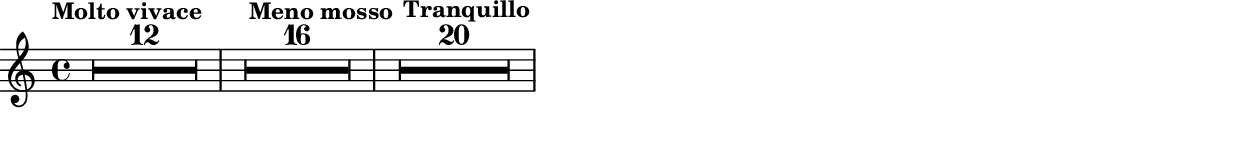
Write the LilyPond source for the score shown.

%% Generated by lilypond-book.py
%% Options: [exampleindent=10.16\mm,fragment,indent=0\mm,line-width=160\mm,quote,relative=0]
\include "lilypond-book-preamble.ly"


% ****************************************************************
% Start cut-&-pastable-section
% ****************************************************************



\paper {
  indent = 0\mm
  line-width = 160\mm
  % offset the left padding, also add 1mm as lilypond creates cropped
  % images with a little space on the right
  line-width = #(- line-width (* mm  3.000000) (* mm 1))
  line-width = 160\mm - 2.0 * 10.16\mm
  % offset the left padding, also add 1mm as lilypond creates cropped
  % images with a little space on the right
  line-width = #(- line-width (* mm  3.000000) (* mm 1))
}

\layout {
  
}



\relative c
{


% ****************************************************************
% ly snippet contents follows:
% ****************************************************************
\sourcefileline 1316
\compressFullBarRests
\markLengthOn
\tempo "Molto vivace"
R1*12
\tempo "Meno mosso"
R1*16
\markLengthOff
\tempo "Tranquillo"
R1*20



% ****************************************************************
% end ly snippet
% ****************************************************************
}
